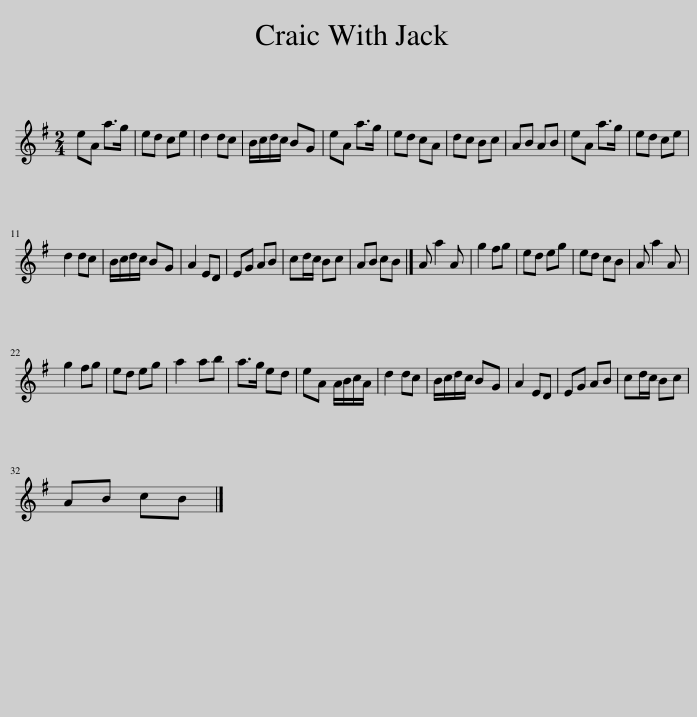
X:1
L:1/8
M:2/4
I:linebreak $
K:G
V:1 treble
V:1
 eA a>g | ed ce | d2 dc | B/c/d/c/ BG | eA a>g | %5
 ed cA | dc Bc | AB AB | eA a>g | ed ce |$ %10
 d2 dc | B/c/d/c/ BG | A2 ED | EG AB | cd/c/ Bc | %15
 AB cB |] A a2 A | g2 fg | ed eg | ed cB | %20
 A a2 A |$ g2 fg | ed eg | a2 ab | a>g ed | %25
 eA A/B/c/A/ | d2 dc | B/c/d/c/ BG | A2 ED | EG AB | %30
 cd/c/ Bc |$ AB cB |] %32
